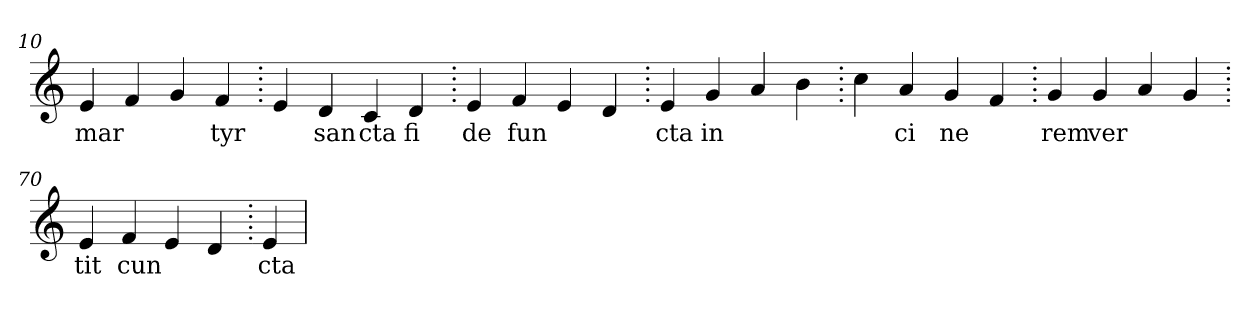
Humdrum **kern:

**kern	**text
*part1	*part1
*staff1	*staff1
*clefG2	*
=10.	=10.
4e	mar
4f	.
4g	.
4f	tyr
=20.	=20.
4e	.
4d	san
4c	cta
4d	fi
=30.	=30.
4e	de
4f	fun
4e	.
4d	.
=40.	=40.
4e	cta
4g	in
4a	.
4b	.
=50.	=50.
4cc	.
4a	ci
4g	ne
4f	.
=60.	=60.
4g	rem
4g	ver
4a	.
4g	.
=70.	=70.
4e	tit
4f	cun
4e	.
4d	.
=80.	=80.
4e	cta
=	=
*-	*-
